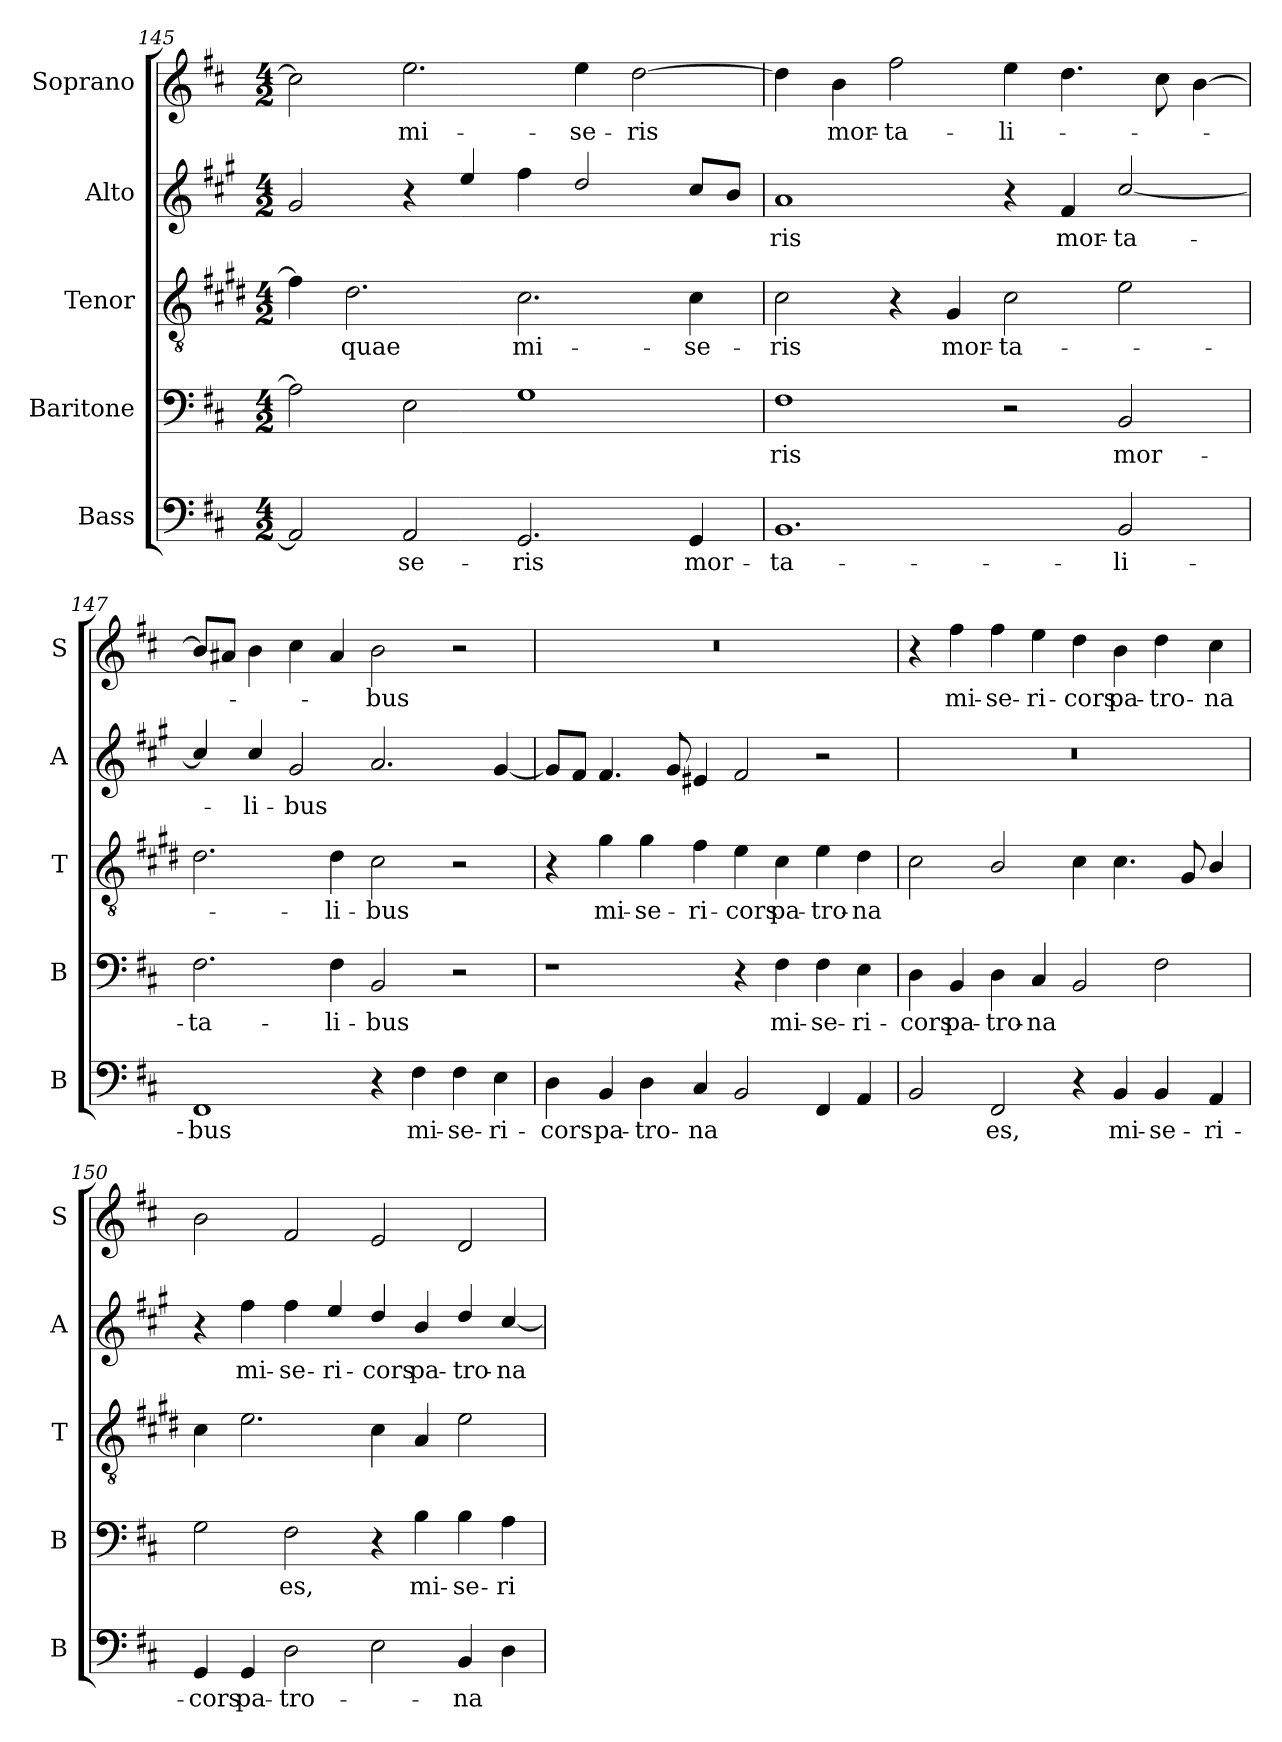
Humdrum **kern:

**kern	**text	**kern	**text	**kern	**text	**kern	**text	**kern	**text
*part5	*part5	*part4	*part4	*part3	*part3	*part2	*part2	*part1	*part1
*staff5	*staff5	*staff4	*staff4	*staff3	*staff3	*staff2	*staff2	*staff1	*staff1
*I"Bass	*	*I"Baritone	*	*I"Tenor	*	*I"Alto	*	*I"Soprano	*
*I'B	*	*I'B	*	*I'T	*	*I'A	*	*I'S	*
*clefF4	*	*clefF4	*	*clefGv2	*	*clefG2	*	*clefG2	*
*	*	*	*	*ITrd1c2	*	*ITrd4c7	*	*	*
*k[f#c#]	*	*k[f#c#]	*	*k[f#c#]	*	*k[f#c#]	*	*k[f#c#]	*
*D:	*	*D:	*	*D:	*	*D:	*	*D:	*
*M4/2	*	*M4/2	*	*M4/2	*	*M4/2	*	*M4/2	*
=145	=145	=145	=145	=145	=145	=145	=145	=145	=145
2AA/]	.	2A\]	.	4e\]	.	2c#/	.	2cc#\]	.
!	!	!	!	!	!LO:LY:b	!	!	!	!
.	.	.	.	2.c#\	quae	.	.	.	.
!	!LO:LY:b	!	!	!	!	!	!	!	!
!	!	!	!	!	!	!	!	!	!LO:LY:b
2AA/	-se-	2E\	.	.	.	4r	.	2.ee\	mi-
.	.	.	.	.	.	4a/	.	.	.
!	!LO:LY:b	!	!	!	!	!	!	!	!
!	!	!	!	!	!LO:LY:b	!	!	!	!
2.GG/	-ris	1G	.	2.B\	mi-	4b\	.	.	.
!	!	!	!	!	!	!	!	!	!LO:LY:b
.	.	.	.	.	.	2g/	.	4ee\	-se-
!	!	!	!	!	!	!	!	!	!LO:LY:b
.	.	.	.	.	.	.	.	[2dd\	-ris
!	!LO:LY:b	!	!	!	!	!	!	!	!
!	!	!	!	!	!LO:LY:b	!	!	!	!
4GG/	mor-	.	.	4B\	-se-	8f#/L	.	.	.
.	.	.	.	.	.	8e/J	.	.	.
=146	=146	=146	=146	=146	=146	=146	=146	=146	=146
!	!LO:LY:b	!	!	!	!	!	!	!	!
!	!	!	!LO:LY:b	!	!	!	!	!	!
!	!	!	!	!	!LO:LY:b	!	!	!	!
!	!	!	!	!	!	!	!LO:LY:b	!	!
1.BB	-ta-	1F#	-ris	2B\	-ris	1d	-ris	4dd\]	.
!	!	!	!	!	!	!	!	!	!LO:LY:b
.	.	.	.	.	.	.	.	4b\	mor-
!	!	!	!	!	!	!	!	!	!LO:LY:b
.	.	.	.	4r	.	.	.	2ff#\	-ta-
!	!	!	!	!	!LO:LY:b	!	!	!	!
.	.	.	.	4F#/	mor-	.	.	.	.
!	!	!	!	!	!LO:LY:b	!	!	!	!
!	!	!	!	!	!	!	!	!	!LO:LY:b
.	.	2r	.	2B\	-ta-	4r	.	4ee\	-li-
!	!	!	!	!	!	!	!LO:LY:b	!	!
.	.	.	.	.	.	4B/	mor-	4.dd\	.
!	!LO:LY:b	!	!	!	!	!	!	!	!
!	!	!	!LO:LY:b	!	!	!	!	!	!
!	!	!	!	!	!	!	!LO:LY:b	!	!
2BB/	-li-	2BB/	mor-	2d\	.	[2f#/	-ta-	.	.
.	.	.	.	.	.	.	.	8cc#\	.
.	.	.	.	.	.	.	.	[4b\	.
!!LO:LB:g=z
=147	=147	=147	=147	=147	=147	=147	=147	=147	=147
!	!LO:LY:b	!	!	!	!	!	!	!	!
!	!	!	!LO:LY:b	!	!	!	!	!	!
1FF#	-bus	2.F#\	-ta-	2.c#\	.	4f#/]	.	8b/L]	.
.	.	.	.	.	.	.	.	8a#X/J	.
!	!	!	!	!	!	!	!LO:LY:b	!	!
.	.	.	.	.	.	4f#/	-li-	4b\	.
!	!	!	!	!	!	!	!LO:LY:b	!	!
.	.	.	.	.	.	2c#/	-bus	4cc#\	.
!	!	!	!LO:LY:b	!	!	!	!	!	!
!	!	!	!	!	!LO:LY:b	!	!	!	!
.	.	4F#\	-li-	4c#\	-li-	.	.	4a#/	.
!	!	!	!LO:LY:b	!	!	!	!	!	!
!	!	!	!	!	!LO:LY:b	!	!	!	!
!	!	!	!	!	!	!	!	!	!LO:LY:b
4r	.	2BB/	-bus	2B\	-bus	2.d/	.	2b\	-bus
!	!LO:LY:b	!	!	!	!	!	!	!	!
4F#\	mi-	.	.	.	.	.	.	.	.
!	!LO:LY:b	!	!	!	!	!	!	!	!
4F#\	-se-	2r	.	2r	.	.	.	2r	.
!	!LO:LY:b	!	!	!	!	!	!	!	!
4E\	-ri-	.	.	.	.	[4c#/	.	.	.
=148	=148	=148	=148	=148	=148	=148	=148	=148	=148
!	!LO:LY:b	!	!	!	!	!	!	!	!
4D\	-cors	1r	.	4r	.	8c#/L]	.	0r	.
.	.	.	.	.	.	8B/J	.	.	.
!	!LO:LY:b	!	!	!	!	!	!	!	!
!	!	!	!	!	!LO:LY:b	!	!	!	!
4BB/	pa-	.	.	4f#\	mi-	4.B/	.	.	.
!	!LO:LY:b	!	!	!	!	!	!	!	!
!	!	!	!	!	!LO:LY:b	!	!	!	!
4D\	-tro-	.	.	4f#\	-se-	.	.	.	.
.	.	.	.	.	.	8c#/	.	.	.
!	!LO:LY:b	!	!	!	!	!	!	!	!
!	!	!	!	!	!LO:LY:b	!	!	!	!
4C#/	-na	.	.	4e\	-ri-	4A#X/	.	.	.
!	!	!	!	!	!LO:LY:b	!	!	!	!
2BB/	.	4r	.	4d\	-cors	2B/	.	.	.
!	!	!	!LO:LY:b	!	!	!	!	!	!
!	!	!	!	!	!LO:LY:b	!	!	!	!
.	.	4F#\	mi-	4B\	pa-	.	.	.	.
!	!	!	!LO:LY:b	!	!	!	!	!	!
!	!	!	!	!	!LO:LY:b	!	!	!	!
4FF#/	.	4F#\	-se-	4d\	-tro-	2r	.	.	.
!	!	!	!LO:LY:b	!	!	!	!	!	!
!	!	!	!	!	!LO:LY:b	!	!	!	!
4AA/	.	4E\	-ri-	4c#\	-na	.	.	.	.
=149	=149	=149	=149	=149	=149	=149	=149	=149	=149
!	!	!	!LO:LY:b	!	!	!	!	!	!
2BB/	.	4D\	-cors	2B\	.	0r	.	4r	.
!	!	!	!LO:LY:b	!	!	!	!	!	!
!	!	!	!	!	!	!	!	!	!LO:LY:b
.	.	4BB/	pa-	.	.	.	.	4ff#\	mi-
!	!LO:LY:b	!	!	!	!	!	!	!	!
!	!	!	!LO:LY:b	!	!	!	!	!	!
!	!	!	!	!	!	!	!	!	!LO:LY:b
2FF#/	es,	4D\	-tro-	2A/	.	.	.	4ff#\	-se-
!	!	!	!LO:LY:b	!	!	!	!	!	!
!	!	!	!	!	!	!	!	!	!LO:LY:b
.	.	4C#/	-na	.	.	.	.	4ee\	-ri-
!	!	!	!	!	!	!	!	!	!LO:LY:b
4r	.	2BB/	.	4B\	.	.	.	4dd\	-cors
!	!LO:LY:b	!	!	!	!	!	!	!	!
!	!	!	!	!	!	!	!	!	!LO:LY:b
4BB/	mi-	.	.	4.B\	.	.	.	4b\	pa-
!	!LO:LY:b	!	!	!	!	!	!	!	!
!	!	!	!	!	!	!	!	!	!LO:LY:b
4BB/	-se-	2F#\	.	.	.	.	.	4dd\	-tro-
.	.	.	.	8F#/	.	.	.	.	.
!	!LO:LY:b	!	!	!	!	!	!	!	!
!	!	!	!	!	!	!	!	!	!LO:LY:b
4AA/	-ri-	.	.	4A/	.	.	.	4cc#\	-na
=150	=150	=150	=150	=150	=150	=150	=150	=150	=150
!	!LO:LY:b	!	!	!	!	!	!	!	!
4GG/	-cors	2G\	.	4B\	.	4r	.	2b\	.
!	!LO:LY:b	!	!	!	!	!	!	!	!
!	!	!	!	!	!	!	!LO:LY:b	!	!
4GG/	pa-	.	.	2.d\	.	4b\	mi-	.	.
!	!LO:LY:b	!	!	!	!	!	!	!	!
!	!	!	!LO:LY:b	!	!	!	!	!	!
!	!	!	!	!	!	!	!LO:LY:b	!	!
2D\	-tro-	2F#\	es,	.	.	4b\	-se-	2f#/	.
!	!	!	!	!	!	!	!LO:LY:b	!	!
.	.	.	.	.	.	4a/	-ri-	.	.
!	!	!	!	!	!	!	!LO:LY:b	!	!
2E\	.	4r	.	4B\	.	4g/	-cors	2e/	.
!	!	!	!LO:LY:b	!	!	!	!	!	!
!	!	!	!	!	!	!	!LO:LY:b	!	!
.	.	4B\	mi-	4G/	.	4e/	pa-	.	.
!	!LO:LY:b	!	!	!	!	!	!	!	!
!	!	!	!LO:LY:b	!	!	!	!	!	!
!	!	!	!	!	!	!	!LO:LY:b	!	!
4BB/	-na	4B\	-se-	2d\	.	4g/	-tro-	2d/	.
!	!	!	!LO:LY:b	!	!	!	!	!	!
!	!	!	!	!	!	!	!LO:LY:b	!	!
4D\	.	4A\	-ri-	.	.	[4f#/	-na	.	.
=	=	=	=	=	=	=	=	=	=
*-	*-	*-	*-	*-	*-	*-	*-	*-	*-
